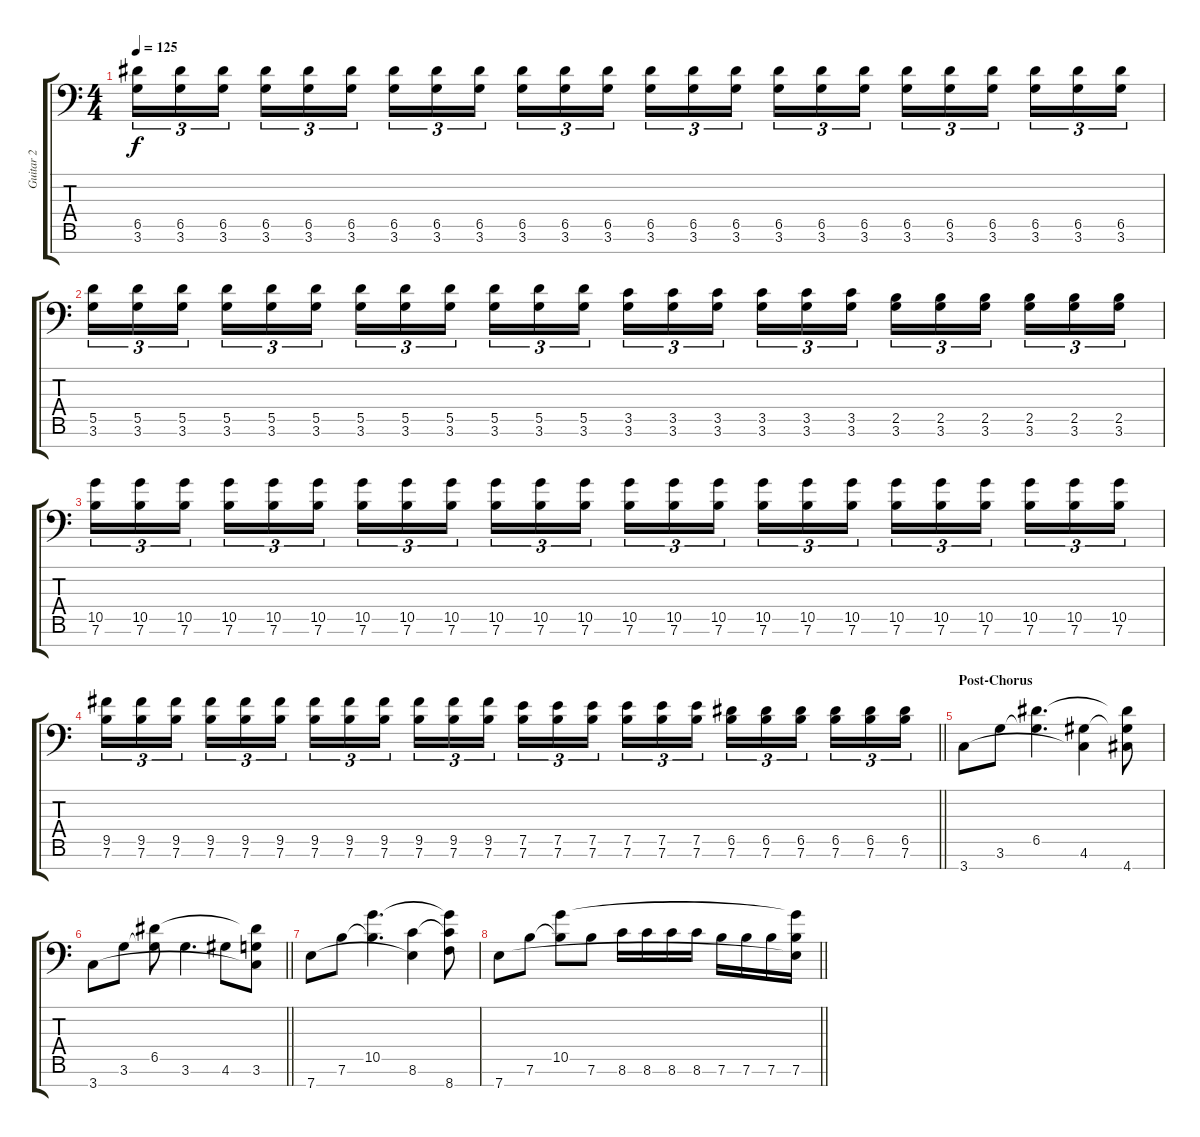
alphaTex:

\track ("Guitar 2" "Guitar 2") {instrument overdrivenguitar}
\staff {score tabs}
\tuning (E4 B3 G3 D3 A2 E2 A1) {hide}
\ts (4 4)
\tempo 125
\clef f4
\ks c
(6.5 3.6).16{tu (3 2) dy f} (6.5 3.6).16{tu (3 2)} (6.5 3.6).16{tu (3 2) beam splitsecondary} (6.5 3.6).16{tu (3 2)} (6.5 3.6).16{tu (3 2)} (6.5 3.6).16{tu (3 2)} (6.5 3.6).16{tu (3 2)} (6.5 3.6).16{tu (3 2)} (6.5 3.6).16{tu (3 2) beam splitsecondary} (6.5 3.6).16{tu (3 2)} (6.5 3.6).16{tu (3 2)} (6.5 3.6).16{tu (3 2)} (6.5 3.6).16{tu (3 2)} (6.5 3.6).16{tu (3 2)} (6.5 3.6).16{tu (3 2) beam splitsecondary} (6.5 3.6).16{tu (3 2)} (6.5 3.6).16{tu (3 2)} (6.5 3.6).16{tu (3 2)} (6.5 3.6).16{tu (3 2)} (6.5 3.6).16{tu (3 2)} (6.5 3.6).16{tu (3 2) beam splitsecondary} (6.5 3.6).16{tu (3 2)} (6.5 3.6).16{tu (3 2)} (6.5 3.6).16{tu (3 2)} |
(5.5 3.6).16{tu (3 2)} (5.5 3.6).16{tu (3 2)} (5.5 3.6).16{tu (3 2) beam splitsecondary} (5.5 3.6).16{tu (3 2)} (5.5 3.6).16{tu (3 2)} (5.5 3.6).16{tu (3 2)} (5.5 3.6).16{tu (3 2)} (5.5 3.6).16{tu (3 2)} (5.5 3.6).16{tu (3 2) beam splitsecondary} (5.5 3.6).16{tu (3 2)} (5.5 3.6).16{tu (3 2)} (5.5 3.6).16{tu (3 2)} (3.5 3.6).16{tu (3 2)} (3.5 3.6).16{tu (3 2)} (3.5 3.6).16{tu (3 2) beam splitsecondary} (3.5 3.6).16{tu (3 2)} (3.5 3.6).16{tu (3 2)} (3.5 3.6).16{tu (3 2)} (2.5 3.6).16{tu (3 2)} (2.5 3.6).16{tu (3 2)} (2.5 3.6).16{tu (3 2) beam splitsecondary} (2.5 3.6).16{tu (3 2)} (2.5 3.6).16{tu (3 2)} (2.5 3.6).16{tu (3 2)} |
(10.5 7.6).16{tu (3 2)} (10.5 7.6).16{tu (3 2)} (10.5 7.6).16{tu (3 2) beam splitsecondary} (10.5 7.6).16{tu (3 2)} (10.5 7.6).16{tu (3 2)} (10.5 7.6).16{tu (3 2)} (10.5 7.6).16{tu (3 2)} (10.5 7.6).16{tu (3 2)} (10.5 7.6).16{tu (3 2) beam splitsecondary} (10.5 7.6).16{tu (3 2)} (10.5 7.6).16{tu (3 2)} (10.5 7.6).16{tu (3 2)} (10.5 7.6).16{tu (3 2)} (10.5 7.6).16{tu (3 2)} (10.5 7.6).16{tu (3 2) beam splitsecondary} (10.5 7.6).16{tu (3 2)} (10.5 7.6).16{tu (3 2)} (10.5 7.6).16{tu (3 2)} (10.5 7.6).16{tu (3 2)} (10.5 7.6).16{tu (3 2)} (10.5 7.6).16{tu (3 2) beam splitsecondary} (10.5 7.6).16{tu (3 2)} (10.5 7.6).16{tu (3 2)} (10.5 7.6).16{tu (3 2)} |
\barLineRight lightlight
(9.5 7.6).16{tu (3 2)} (9.5 7.6).16{tu (3 2)} (9.5 7.6).16{tu (3 2) beam splitsecondary} (9.5 7.6).16{tu (3 2)} (9.5 7.6).16{tu (3 2)} (9.5 7.6).16{tu (3 2)} (9.5 7.6).16{tu (3 2)} (9.5 7.6).16{tu (3 2)} (9.5 7.6).16{tu (3 2) beam splitsecondary} (9.5 7.6).16{tu (3 2)} (9.5 7.6).16{tu (3 2)} (9.5 7.6).16{tu (3 2)} (7.5 7.6).16{tu (3 2)} (7.5 7.6).16{tu (3 2)} (7.5 7.6).16{tu (3 2) beam splitsecondary} (7.5 7.6).16{tu (3 2)} (7.5 7.6).16{tu (3 2)} (7.5 7.6).16{tu (3 2)} (6.5 7.6).16{tu (3 2)} (6.5 7.6).16{tu (3 2)} (6.5 7.6).16{tu (3 2) beam splitsecondary} (6.5 7.6).16{tu (3 2)} (6.5 7.6).16{tu (3 2)} (6.5 7.6).16{tu (3 2)} |
\section ("" "Post-Chorus")
3.7.8 3.6.8 (6.5 3.6{t}).4{d} (4.6 3.7{t}).4 (6.5{t} 4.6{t} 4.7).8 |
\barLineRight lightlight
3.7.8 3.6.8 (6.5 3.6{t}).8 3.6.4{d} 4.6.8 (6.5{t} 3.6 3.7{t}).8 |
7.7.8 7.6.8 (10.5 7.6{t}).4{d} (8.6 7.7{t}).4 (10.5{t} 8.6{t} 8.7).8 |
\barLineRight lightlight
7.7.8 7.6.8 (10.5 7.6{t}).8 7.6.8 8.6.16 8.6.16 8.6.16 8.6.16 7.6.16 7.6.16 7.6.16 (10.5{t} 7.6 7.7{t}).16
